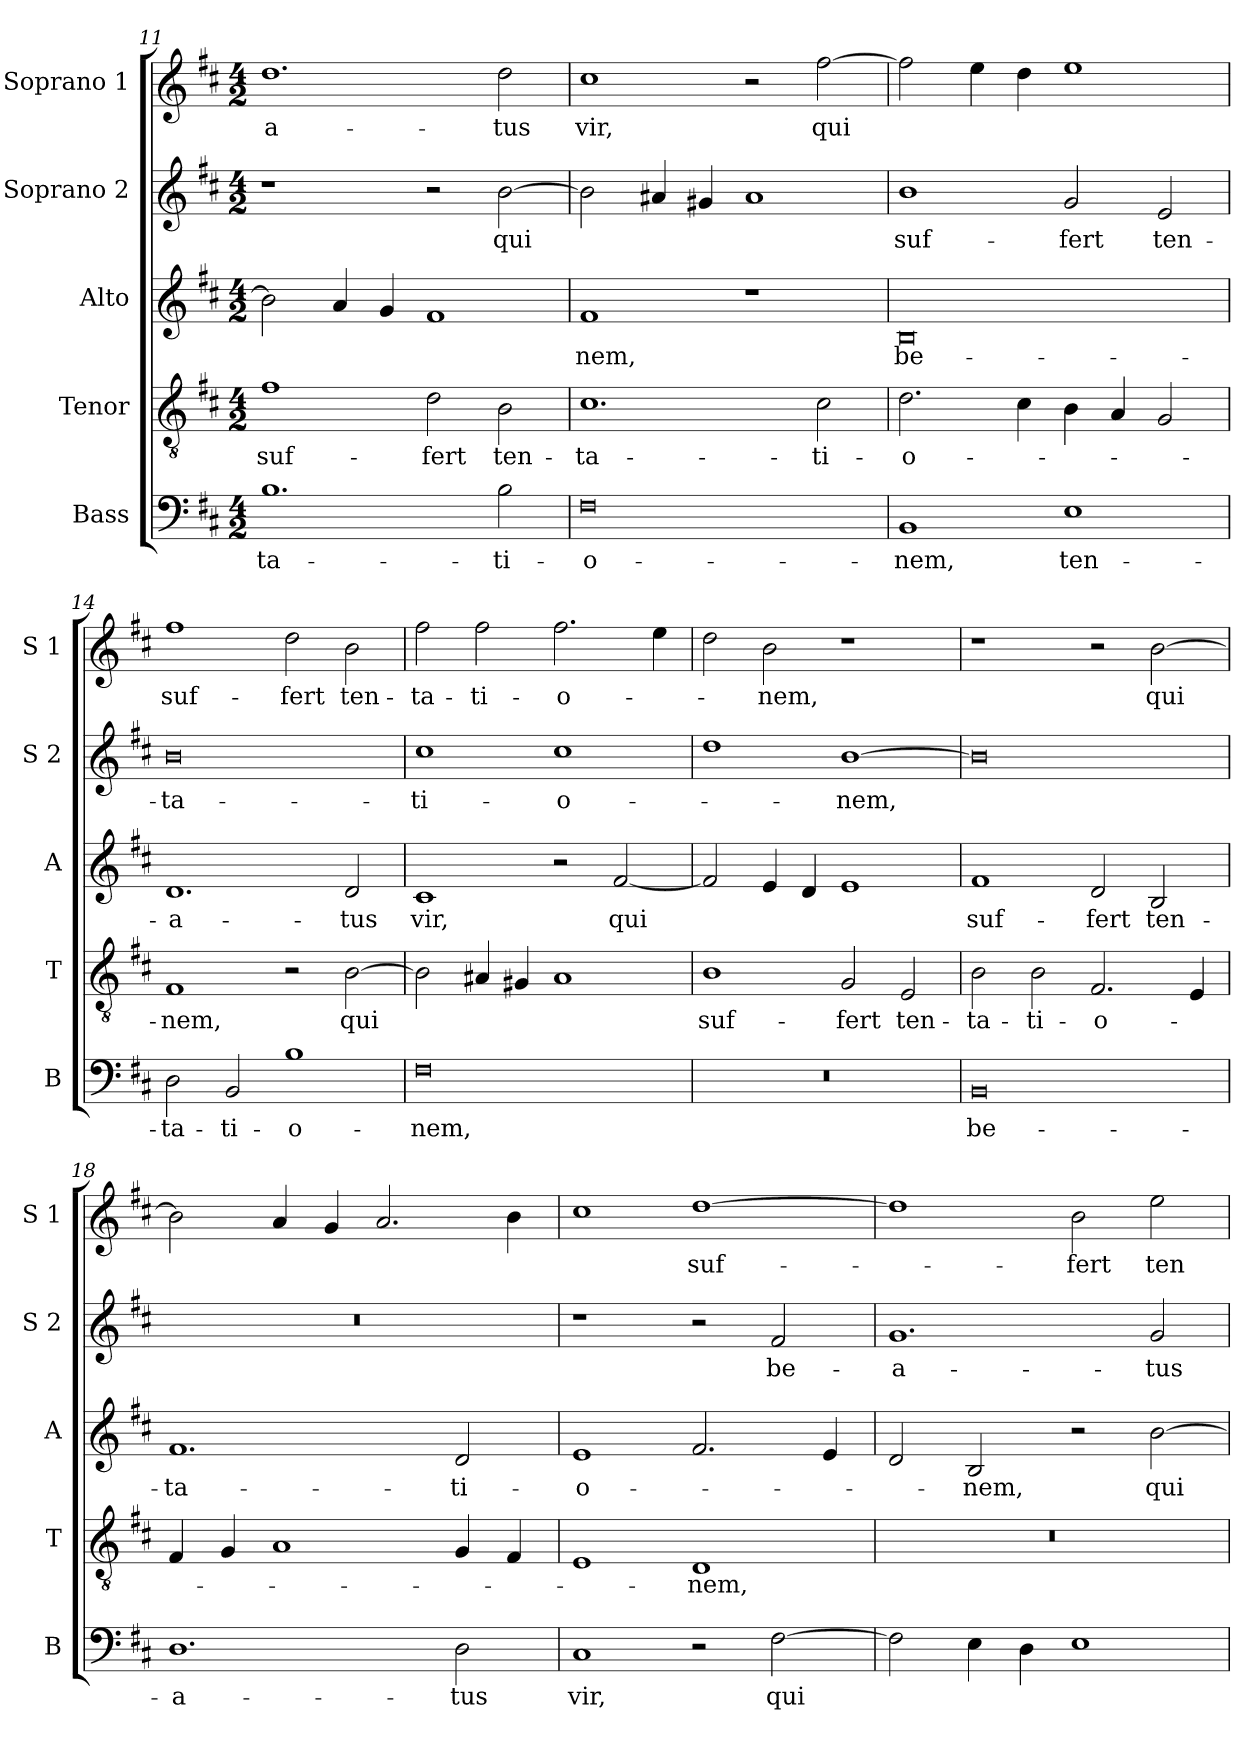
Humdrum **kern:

**kern	**text	**kern	**text	**kern	**text	**kern	**text	**kern	**text
*part5	*part5	*part4	*part4	*part3	*part3	*part2	*part2	*part1	*part1
*staff5	*staff5	*staff4	*staff4	*staff3	*staff3	*staff2	*staff2	*staff1	*staff1
*I"Bass	*	*I"Tenor	*	*I"Alto	*	*I"Soprano 2	*	*I"Soprano 1	*
*I'B	*	*I'T	*	*I'A	*	*I'S 2	*	*I'S 1	*
*clefF4	*	*clefGv2	*	*clefG2	*	*clefG2	*	*clefG2	*
*k[f#c#]	*	*k[f#c#]	*	*k[f#c#]	*	*k[f#c#]	*	*k[f#c#]	*
*D:	*	*D:	*	*D:	*	*D:	*	*D:	*
*M4/2	*	*M4/2	*	*M4/2	*	*M4/2	*	*M4/2	*
=11	=11	=11	=11	=11	=11	=11	=11	=11	=11
!	!LO:LY:b	!	!LO:LY:b	!	!	!	!	!	!LO:LY:b
1.B	-ta-	1f#	suf-	2b\]	.	1r	.	1.dd	-a-
.	.	.	.	4a/	.	.	.	.	.
.	.	.	.	4g/	.	.	.	.	.
!	!	!	!LO:LY:b	!	!	!	!	!	!
.	.	2d\	-fert	1f#	.	2r	.	.	.
!	!LO:LY:b	!	!LO:LY:b	!	!	!	!LO:LY:b	!	!LO:LY:b
2B\	-ti-	2B\	ten-	.	.	[2b\	qui	2dd\	-tus
=12	=12	=12	=12	=12	=12	=12	=12	=12	=12
!	!LO:LY:b	!	!LO:LY:b	!	!LO:LY:b	!	!	!	!LO:LY:b
0F#	-o-	1.c#	-ta-	1f#	-nem,	2b\]	.	1cc#	vir,
.	.	.	.	.	.	4a#X/	.	.	.
.	.	.	.	.	.	4g#X/	.	.	.
.	.	.	.	1r	.	1a#	.	2r	.
!	!	!	!LO:LY:b	!	!	!	!	!	!LO:LY:b
.	.	2c#\	-ti-	.	.	.	.	[2ff#\	qui
!!LO:PB:g=z
=13	=13	=13	=13	=13	=13	=13	=13	=13	=13
!	!LO:LY:b	!	!LO:LY:b	!	!LO:LY:b	!	!LO:LY:b	!	!
1BB	-nem,	2.d\	-o-	0B	be-	1b	suf-	2ff#\]	.
.	.	.	.	.	.	.	.	4ee\	.
.	.	4c#\	.	.	.	.	.	4dd\	.
!	!LO:LY:b	!	!	!	!	!	!LO:LY:b	!	!
1E	ten-	4B\	.	.	.	2g/	-fert	1ee	.
.	.	4A/	.	.	.	.	.	.	.
!	!	!	!	!	!	!	!LO:LY:b	!	!
.	.	2G/	.	.	.	2e/	ten-	.	.
=14	=14	=14	=14	=14	=14	=14	=14	=14	=14
!	!LO:LY:b	!	!LO:LY:b	!	!LO:LY:b	!	!LO:LY:b	!	!LO:LY:b
2D\	-ta-	1F#	-nem,	1.d	-a-	0b	-ta-	1ff#	suf-
!	!LO:LY:b	!	!	!	!	!	!	!	!
2BB/	-ti-	.	.	.	.	.	.	.	.
!	!LO:LY:b	!	!	!	!	!	!	!	!LO:LY:b
1B	-o-	2r	.	.	.	.	.	2dd\	-fert
!	!	!	!LO:LY:b	!	!LO:LY:b	!	!	!	!LO:LY:b
.	.	[2B\	qui	2d/	-tus	.	.	2b\	ten-
=15	=15	=15	=15	=15	=15	=15	=15	=15	=15
!	!LO:LY:b	!	!	!	!LO:LY:b	!	!LO:LY:b	!	!LO:LY:b
0F#	-nem,	2B\]	.	1c#	vir,	1cc#	-ti-	2ff#\	-ta-
!	!	!	!	!	!	!	!	!	!LO:LY:b
.	.	4A#X/	.	.	.	.	.	2ff#\	-ti-
.	.	4G#X/	.	.	.	.	.	.	.
!	!	!	!	!	!	!	!LO:LY:b	!	!LO:LY:b
.	.	1A#	.	2r	.	1cc#	-o-	2.ff#\	-o-
!	!	!	!	!	!LO:LY:b	!	!	!	!
.	.	.	.	[2f#/	qui	.	.	.	.
.	.	.	.	.	.	.	.	4ee\	.
=16	=16	=16	=16	=16	=16	=16	=16	=16	=16
!	!	!	!LO:LY:b	!	!	!	!	!	!
0r	.	1B	suf-	2f#/]	.	1dd	.	2dd\	.
!	!	!	!	!	!	!	!	!	!LO:LY:b
.	.	.	.	4e/	.	.	.	2b\	-nem,
.	.	.	.	4d/	.	.	.	.	.
!	!	!	!LO:LY:b	!	!	!	!LO:LY:b	!	!
.	.	2G/	-fert	1e	.	[1b	-nem,	1r	.
!	!	!	!LO:LY:b	!	!	!	!	!	!
.	.	2E/	ten-	.	.	.	.	.	.
=17	=17	=17	=17	=17	=17	=17	=17	=17	=17
!	!LO:LY:b	!	!LO:LY:b	!	!LO:LY:b	!	!	!	!
0BB	be-	2B\	-ta-	1f#	suf-	0b]	.	1r	.
!	!	!	!LO:LY:b	!	!	!	!	!	!
.	.	2B\	-ti-	.	.	.	.	.	.
!	!	!	!LO:LY:b	!	!LO:LY:b	!	!	!	!
.	.	2.F#/	-o-	2d/	-fert	.	.	2r	.
!	!	!	!	!	!LO:LY:b	!	!	!	!LO:LY:b
.	.	.	.	2B/	ten-	.	.	[2b\	qui
.	.	4E/	.	.	.	.	.	.	.
=18	=18	=18	=18	=18	=18	=18	=18	=18	=18
!	!LO:LY:b	!	!	!	!LO:LY:b	!	!	!	!
1.D	-a-	4F#/	.	1.f#	-ta-	0r	.	2b\]	.
.	.	4G/	.	.	.	.	.	.	.
.	.	1A	.	.	.	.	.	4a/	.
.	.	.	.	.	.	.	.	4g/	.
.	.	.	.	.	.	.	.	2.a/	.
!	!LO:LY:b	!	!	!	!LO:LY:b	!	!	!	!
2D\	-tus	4G/	.	2d/	-ti-	.	.	.	.
.	.	4F#/	.	.	.	.	.	4b\	.
!!LO:LB:g=z
=19	=19	=19	=19	=19	=19	=19	=19	=19	=19
!	!LO:LY:b	!	!	!	!LO:LY:b	!	!	!	!
1C#	vir,	1E	.	1e	-o-	1r	.	1cc#	.
!	!	!	!LO:LY:b	!	!	!	!	!	!LO:LY:b
2r	.	1D	-nem,	2.f#/	.	2r	.	[1dd	suf-
!	!LO:LY:b	!	!	!	!	!	!LO:LY:b	!	!
[2F#\	qui	.	.	.	.	2f#/	be-	.	.
.	.	.	.	4e/	.	.	.	.	.
=20	=20	=20	=20	=20	=20	=20	=20	=20	=20
!	!	!	!	!	!	!	!LO:LY:b	!	!
2F#\]	.	0r	.	2d/	.	1.g	-a-	1dd]	.
!	!	!	!	!	!LO:LY:b	!	!	!	!
4E\	.	.	.	2B/	-nem,	.	.	.	.
4D\	.	.	.	.	.	.	.	.	.
!	!	!	!	!	!	!	!	!	!LO:LY:b
1E	.	.	.	2r	.	.	.	2b\	-fert
!	!	!	!	!	!LO:LY:b	!	!LO:LY:b	!	!LO:LY:b
.	.	.	.	[2b\	qui	2g/	-tus	2ee\	ten-
=	=	=	=	=	=	=	=	=	=
*-	*-	*-	*-	*-	*-	*-	*-	*-	*-
